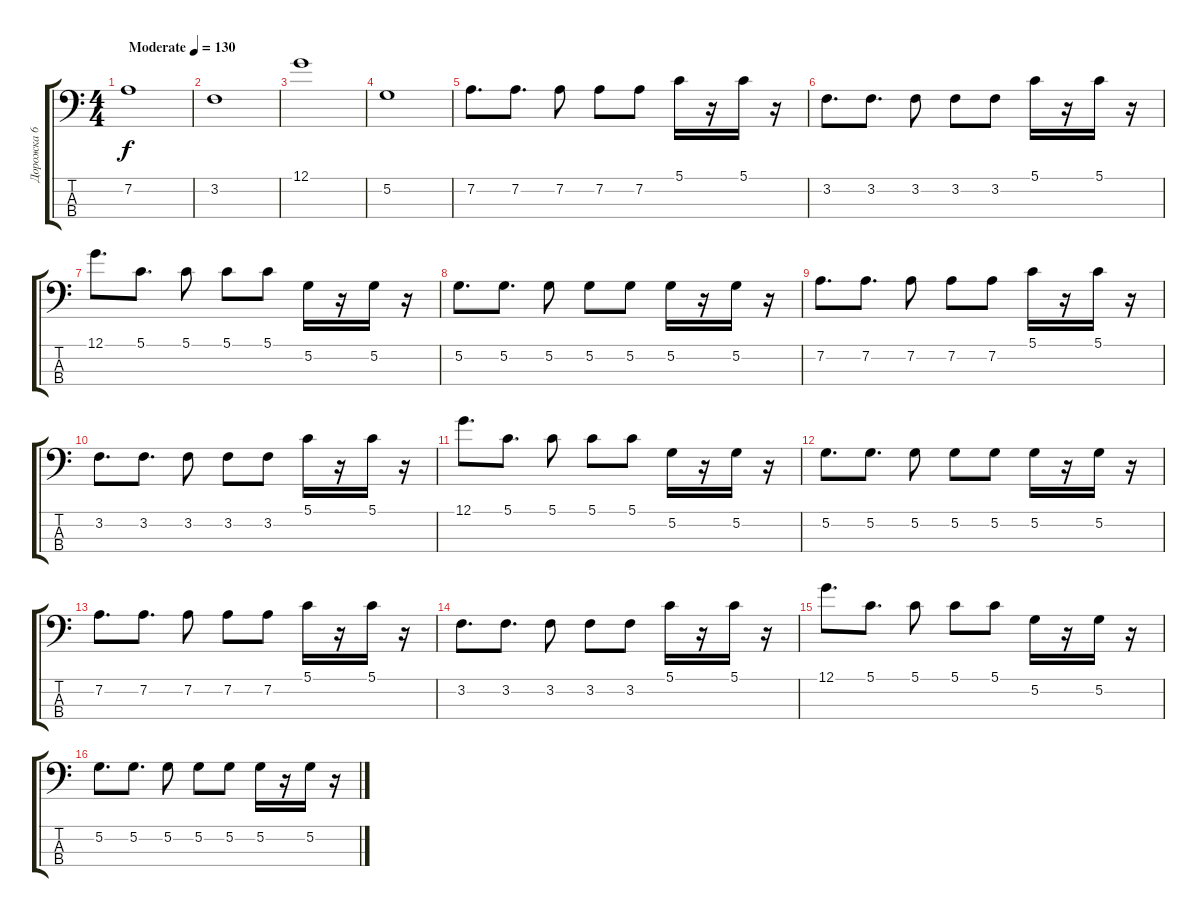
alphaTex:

\track ("Дорожка 6" "Дорожка 6") {instrument electricbassfinger}
\staff {score tabs}
\tuning (G2 D2 A1 E1) {hide}
\ts (4 4)
\tempo (130 "Moderate")
\clef f4
\ks c
7.2.1{dy f instrument electricbassfinger} |
3.2.1 |
12.1.1 |
5.2.1 |
7.2.8{d} 7.2.8{d} 7.2.8 7.2.8 7.2.8 5.1.16 r.16 5.1.16 r.16 |
3.2.8{d} 3.2.8{d} 3.2.8 3.2.8 3.2.8 5.1.16 r.16 5.1.16 r.16 |
12.1.8{d} 5.1.8{d} 5.1.8 5.1.8 5.1.8 5.2.16 r.16 5.2.16 r.16 |
5.2.8{d} 5.2.8{d} 5.2.8 5.2.8 5.2.8 5.2.16 r.16 5.2.16 r.16 |
7.2.8{d} 7.2.8{d} 7.2.8 7.2.8 7.2.8 5.1.16 r.16 5.1.16 r.16 |
3.2.8{d} 3.2.8{d} 3.2.8 3.2.8 3.2.8 5.1.16 r.16 5.1.16 r.16 |
12.1.8{d} 5.1.8{d} 5.1.8 5.1.8 5.1.8 5.2.16 r.16 5.2.16 r.16 |
5.2.8{d} 5.2.8{d} 5.2.8 5.2.8 5.2.8 5.2.16 r.16 5.2.16 r.16 |
7.2.8{d} 7.2.8{d} 7.2.8 7.2.8 7.2.8 5.1.16 r.16 5.1.16 r.16 |
3.2.8{d} 3.2.8{d} 3.2.8 3.2.8 3.2.8 5.1.16 r.16 5.1.16 r.16 |
12.1.8{d} 5.1.8{d} 5.1.8 5.1.8 5.1.8 5.2.16 r.16 5.2.16 r.16 |
5.2.8{d} 5.2.8{d} 5.2.8 5.2.8 5.2.8 5.2.16 r.16 5.2.16 r.16
